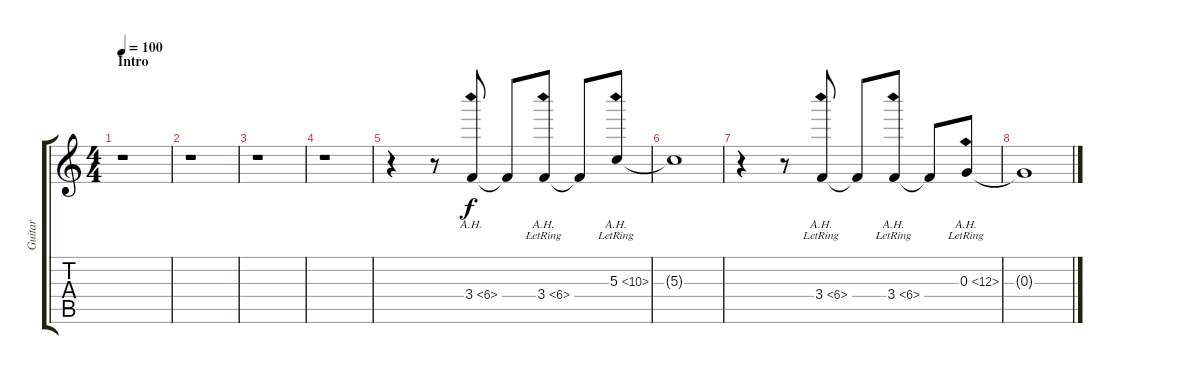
\track ("Guitar" "Guitar") {instrument electricguitarjazz}
\staff {score tabs}
\tuning (E4 B3 G3 D3 A2 E2) {hide}
\ts (4 4)
\section ("" "Intro")
\tempo 100
\clef g2
\ks c
r.1{dy f instrument electricguitarjazz} |
r.1 |
r.1 |
r.1 |
r.4 r.8 3.4{ah 3}.8 3.4{t}.8 3.4{ah 3 lr}.8 3.4{t}.8 5.3{ah 5 lr}.8 |
5.3{t}.1 |
r.4 r.8 3.4{ah 3 lr}.8 3.4{t}.8 3.4{ah 3 lr}.8 3.4{t}.8 0.3{ah 12 lr}.8 |
0.3{t}.1
